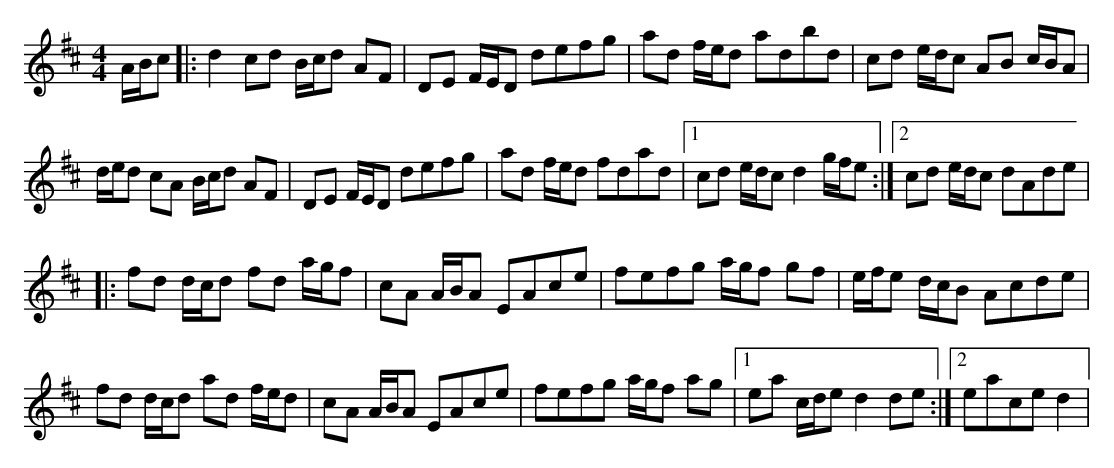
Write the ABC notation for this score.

X:1
M:4/4
K:D
A/B/c|:d2 cd B/c/d AF|DE F/E/D defg|ad f/e/d adbd|cd e/d/c AB c/B/A|
d/e/d cA B/c/d AF|DE F/E/D defg|ad f/e/d fdad|1 cd e/d/c d2 g/f/e:|2 cd e/d/c dAde|
|:fd d/c/d fd a/g/f|cA A/B/A EAce|fefg a/g/f gf|e/f/e d/c/B Acde|
fd d/c/d ad f/e/d|cA A/B/A EAce|fefg a/g/f ag|1 ea c/d/e d2 de:|2 eace d2|
